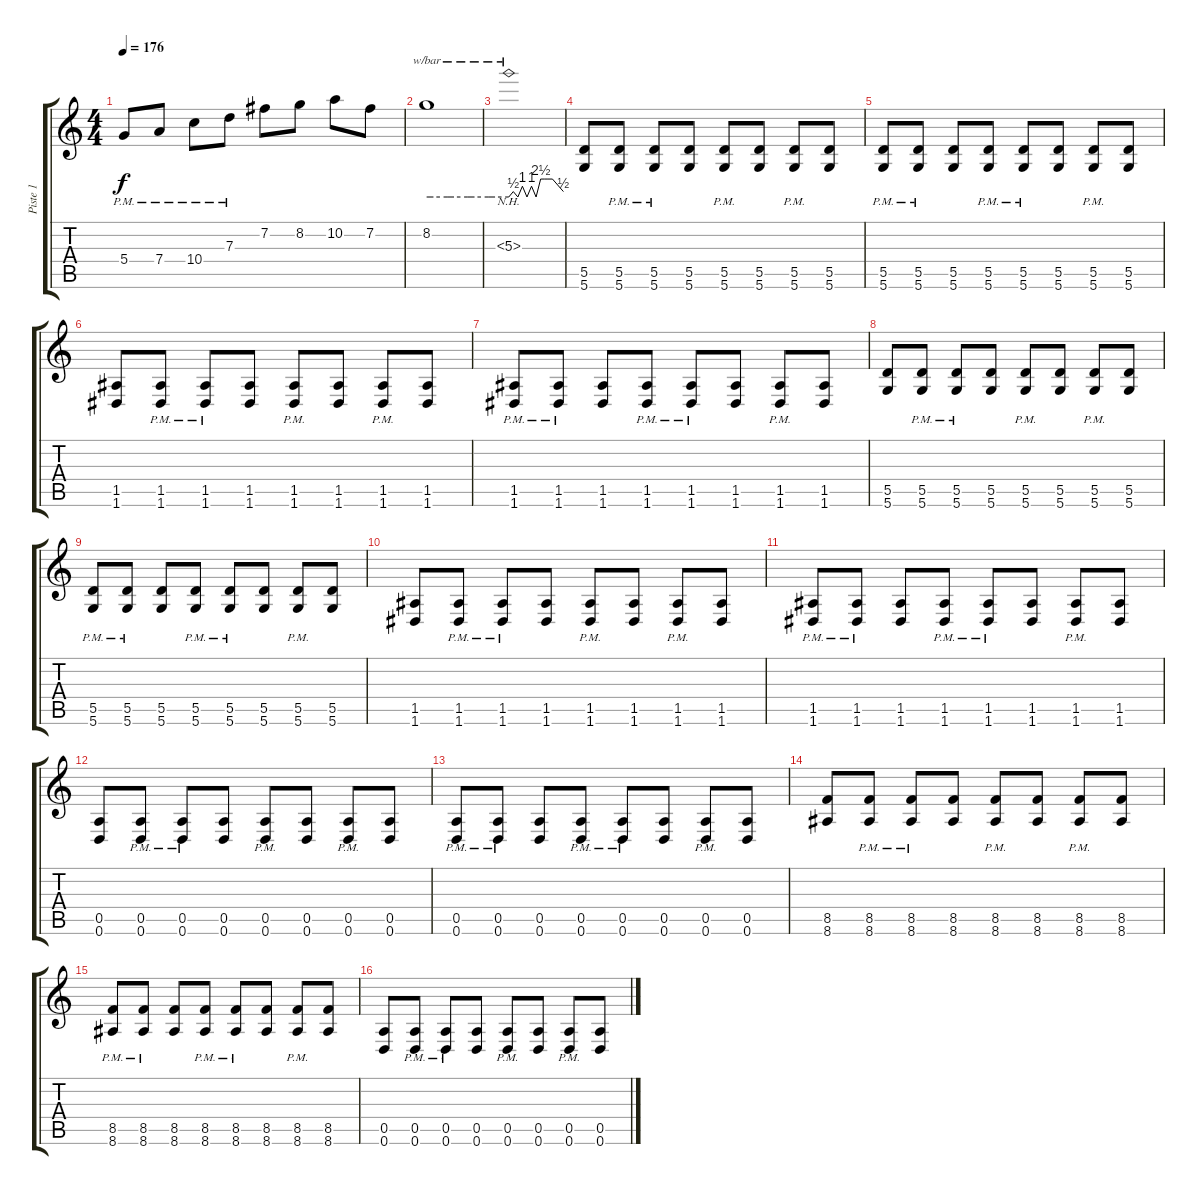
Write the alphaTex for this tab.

\track ("Piste 1" "Piste 1") {instrument distortionguitar}
\staff {score tabs}
\tuning (E4 B3 G3 D3 A2 D2) {hide}
\ts (4 4)
\tempo 176
\clef g2
\ks c
5.4{pm}.8{dy f} 7.4{pm}.8 10.4{pm}.8 7.3{pm}.8 7.2.8 8.2.8 10.2.8 7.2.8 |
8.2.1{tbe (custom default 0 0 5 0 15 0 20 0 30 0 35 0 45 0 50 0 60 0)} |
5.3{nh}.1{tbe (custom default 0 0 5 2 10 0 15 4 20 0 25 4 30 0 35 10 39 10 43 10 48 10 60 2)} |
(5.5 5.6).8{volume 10 balance 8} (5.5{pm} 5.6{pm}).8 (5.5{pm} 5.6{pm}).8 (5.5 5.6).8 (5.5{pm} 5.6{pm}).8 (5.5 5.6).8 (5.5{pm} 5.6{pm}).8 (5.5 5.6).8 |
(5.5{pm} 5.6{pm}).8 (5.5{pm} 5.6{pm}).8 (5.5 5.6).8 (5.5{pm} 5.6{pm}).8 (5.5{pm} 5.6{pm}).8 (5.5 5.6).8 (5.5{pm} 5.6{pm}).8 (5.5 5.6).8 |
(1.5 1.6).8 (1.5{pm} 1.6{pm}).8 (1.5{pm} 1.6{pm}).8 (1.5 1.6).8 (1.5{pm} 1.6{pm}).8 (1.5 1.6).8 (1.5{pm} 1.6{pm}).8 (1.5 1.6).8 |
(1.5{pm} 1.6{pm}).8 (1.5{pm} 1.6{pm}).8 (1.5 1.6).8 (1.5{pm} 1.6{pm}).8 (1.5{pm} 1.6{pm}).8 (1.5 1.6).8 (1.5{pm} 1.6{pm}).8 (1.5 1.6).8 |
(5.5 5.6).8 (5.5{pm} 5.6{pm}).8 (5.5{pm} 5.6{pm}).8 (5.5 5.6).8 (5.5{pm} 5.6{pm}).8 (5.5 5.6).8 (5.5{pm} 5.6{pm}).8 (5.5 5.6).8 |
(5.5{pm} 5.6{pm}).8 (5.5{pm} 5.6{pm}).8 (5.5 5.6).8 (5.5{pm} 5.6{pm}).8 (5.5{pm} 5.6{pm}).8 (5.5 5.6).8 (5.5{pm} 5.6{pm}).8 (5.5 5.6).8 |
(1.5 1.6).8 (1.5{pm} 1.6{pm}).8 (1.5{pm} 1.6{pm}).8 (1.5 1.6).8 (1.5{pm} 1.6{pm}).8 (1.5 1.6).8 (1.5{pm} 1.6{pm}).8 (1.5 1.6).8 |
(1.5{pm} 1.6{pm}).8 (1.5{pm} 1.6{pm}).8 (1.5 1.6).8 (1.5{pm} 1.6{pm}).8 (1.5{pm} 1.6{pm}).8 (1.5 1.6).8 (1.5{pm} 1.6{pm}).8 (1.5 1.6).8 |
(0.5 0.6).8 (0.5{pm} 0.6{pm}).8 (0.5{pm} 0.6{pm}).8 (0.5 0.6).8 (0.5{pm} 0.6{pm}).8 (0.5 0.6).8 (0.5{pm} 0.6{pm}).8 (0.5 0.6).8 |
(0.5{pm} 0.6{pm}).8 (0.5{pm} 0.6{pm}).8 (0.5 0.6).8 (0.5{pm} 0.6{pm}).8 (0.5{pm} 0.6{pm}).8 (0.5 0.6).8 (0.5{pm} 0.6{pm}).8 (0.5 0.6).8 |
(8.5 8.6).8 (8.5{pm} 8.6{pm}).8 (8.5{pm} 8.6{pm}).8 (8.5 8.6).8 (8.5{pm} 8.6{pm}).8 (8.5 8.6).8 (8.5{pm} 8.6{pm}).8 (8.5 8.6).8 |
(8.5{pm} 8.6{pm}).8 (8.5{pm} 8.6{pm}).8 (8.5 8.6).8 (8.5{pm} 8.6{pm}).8 (8.5{pm} 8.6{pm}).8 (8.5 8.6).8 (8.5{pm} 8.6{pm}).8 (8.5 8.6).8 |
(0.5 0.6).8 (0.5{pm} 0.6{pm}).8 (0.5{pm} 0.6{pm}).8 (0.5 0.6).8 (0.5{pm} 0.6{pm}).8 (0.5 0.6).8 (0.5{pm} 0.6{pm}).8 (0.5 0.6).8
